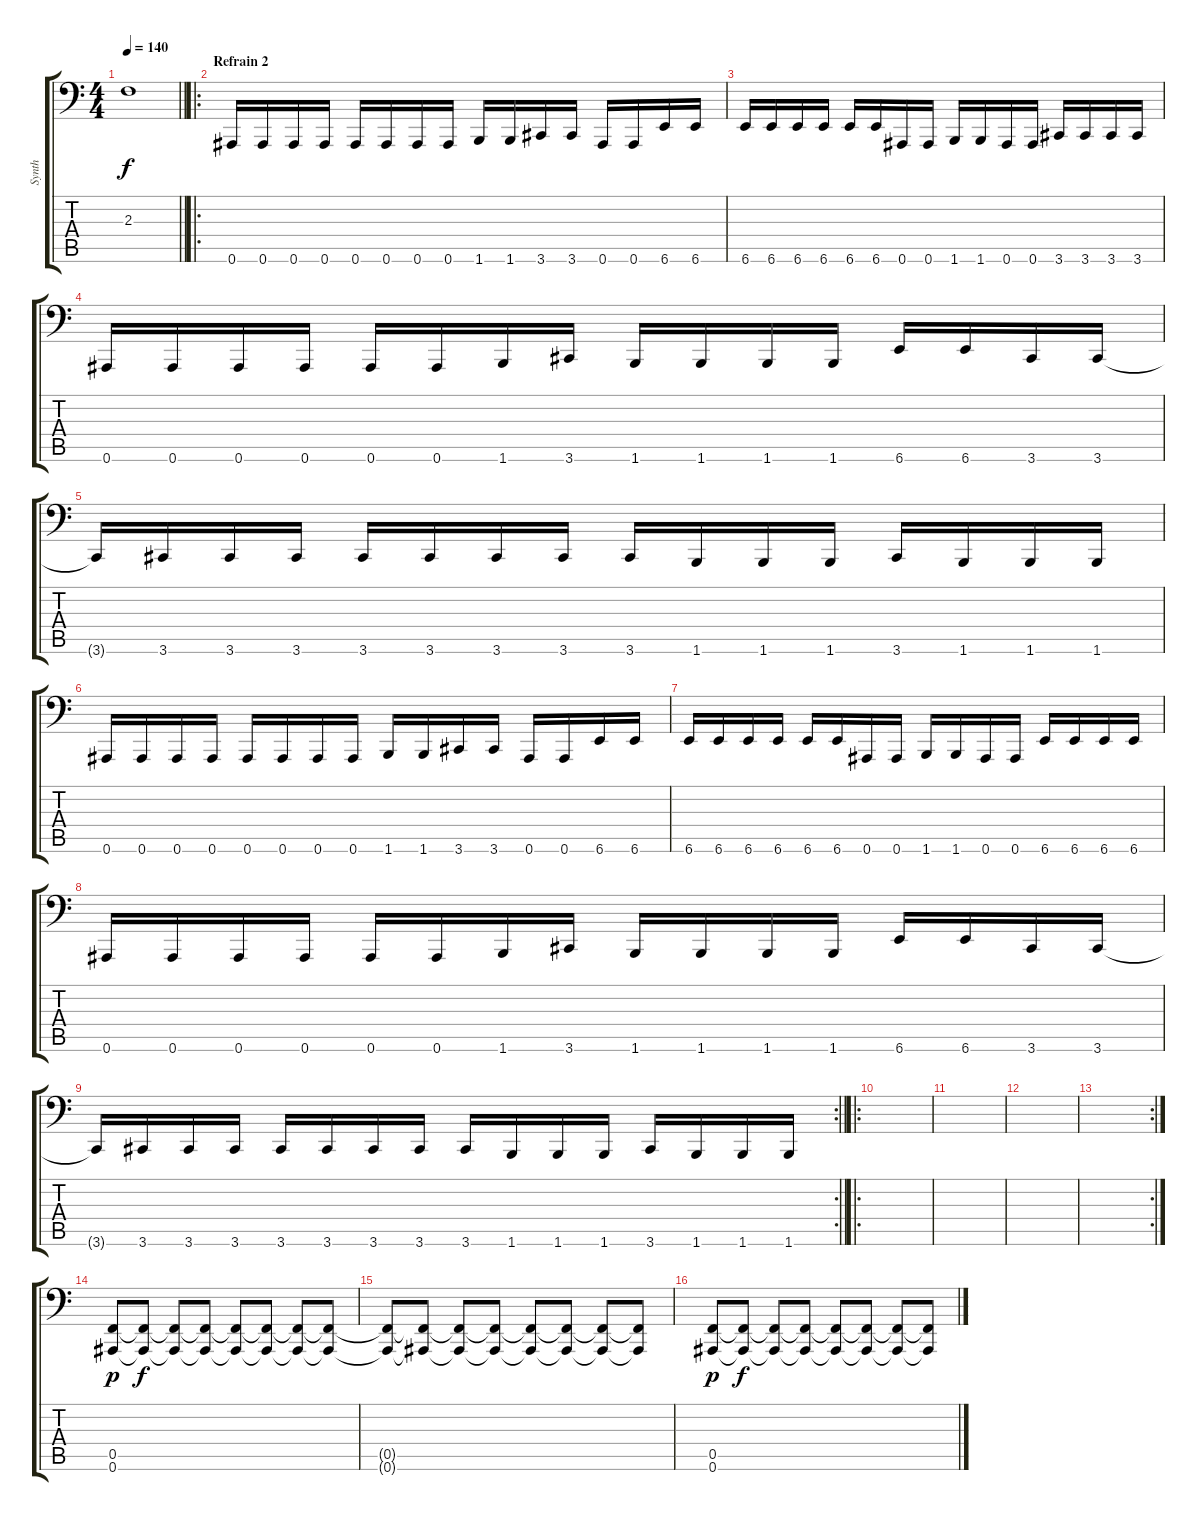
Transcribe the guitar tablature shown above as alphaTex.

\track ("Synth" "Synth") {instrument vibraphone}
\staff {score tabs}
\tuning (C4 G3 Eb3 Bb2 F2 Bb1) {hide}
\ts (4 4)
\tempo 140
\clef f4
\barLineRight lightlight
\ks c
2.3.1{dy f} |
\ro
\section ("" "Refrain 2")
0.6.16{instrument lead1square} 0.6.16 0.6.16 0.6.16 0.6.16 0.6.16 0.6.16 0.6.16 1.6.16 1.6.16 3.6.16 3.6.16 0.6.16 0.6.16 6.6.16 6.6.16 |
6.6.16 6.6.16 6.6.16 6.6.16 6.6.16 6.6.16 0.6.16 0.6.16 1.6.16 1.6.16 0.6.16 0.6.16 3.6.16 3.6.16 3.6.16 3.6.16 |
0.6.16 0.6.16 0.6.16 0.6.16 0.6.16 0.6.16 1.6.16 3.6.16 1.6.16 1.6.16 1.6.16 1.6.16 6.6.16 6.6.16 3.6.16 3.6.16 |
3.6{t}.16 3.6.16 3.6.16 3.6.16 3.6.16 3.6.16 3.6.16 3.6.16 3.6.16 1.6.16 1.6.16 1.6.16 3.6.16 1.6.16 1.6.16 1.6.16 |
0.6.16 0.6.16 0.6.16 0.6.16 0.6.16 0.6.16 0.6.16 0.6.16 1.6.16 1.6.16 3.6.16 3.6.16 0.6.16 0.6.16 6.6.16 6.6.16 |
6.6.16 6.6.16 6.6.16 6.6.16 6.6.16 6.6.16 0.6.16 0.6.16 1.6.16 1.6.16 0.6.16 0.6.16 6.6.16 6.6.16 6.6.16 6.6.16 |
0.6.16 0.6.16 0.6.16 0.6.16 0.6.16 0.6.16 1.6.16 3.6.16 1.6.16 1.6.16 1.6.16 1.6.16 6.6.16 6.6.16 3.6.16 3.6.16 |
\rc 2
\barLineRight lightlight
3.6{t}.16 3.6.16 3.6.16 3.6.16 3.6.16 3.6.16 3.6.16 3.6.16 3.6.16 1.6.16 1.6.16 1.6.16 3.6.16 1.6.16 1.6.16 1.6.16 |
\ro
\section ("" "")
|
|
|
\rc 2
|
(0.5 0.6).8{dy p instrument tremolostrings} (0.5{t} 0.6{t}).8{dy f balance 12} (0.5{t} 0.6{t}).8{balance 16} (0.5{t} 0.6{t}).8{balance 12} (0.5{t} 0.6{t}).8{balance 8} (0.5{t} 0.6{t}).8{balance 4} (0.5{t} 0.6{t}).8{balance 0} (0.5{t} 0.6{t}).8{balance 4} |
(0.5{t} 0.6{t}).8{instrument tremolostrings} (0.5{t} 0.6{t}).8{balance 12} (0.5{t} 0.6{t}).8{balance 16} (0.5{t} 0.6{t}).8{balance 12} (0.5{t} 0.6{t}).8{balance 8} (0.5{t} 0.6{t}).8{balance 4} (0.5{t} 0.6{t}).8{balance 0} (0.5{t} 0.6{t}).8{balance 4} |
(0.5 0.6).8{dy p instrument tremolostrings} (0.5{t} 0.6{t}).8{dy f balance 12} (0.5{t} 0.6{t}).8{balance 16} (0.5{t} 0.6{t}).8{balance 12} (0.5{t} 0.6{t}).8{balance 8} (0.5{t} 0.6{t}).8{balance 4} (0.5{t} 0.6{t}).8{balance 0} (0.5{t} 0.6{t}).8{balance 4}
